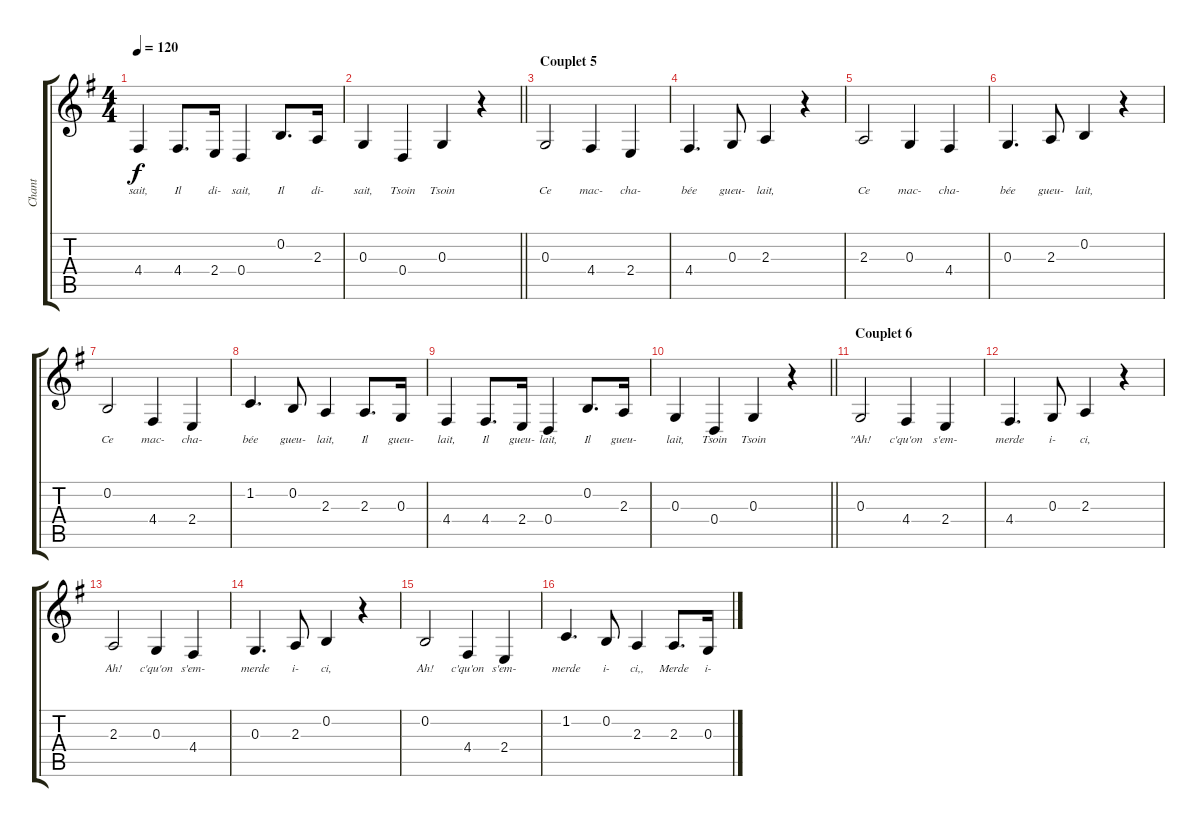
\track ("Chant" "Chant") {instrument violin}
\staff {score tabs}
\tuning (E4 B3 G3 D3 A2 E2) {hide}
\ts (4 4)
\tempo 120
\clef g2
\ks g
4.4.4{lyrics (0 "sait,") lyrics (1 "") lyrics (2 "") lyrics (3 "") lyrics (4 "") dy f} 4.4.8{d lyrics (0 "Il") lyrics (1 "") lyrics (2 "") lyrics (3 "") lyrics (4 "")} 2.4.16{lyrics (0 "di-") lyrics (1 "") lyrics (2 "") lyrics (3 "") lyrics (4 "")} 0.4.4{lyrics (0 "sait,") lyrics (1 "") lyrics (2 "") lyrics (3 "") lyrics (4 "")} 0.2.8{d lyrics (0 "Il") lyrics (1 "") lyrics (2 "") lyrics (3 "") lyrics (4 "")} 2.3.16{lyrics (0 "di-") lyrics (1 "") lyrics (2 "") lyrics (3 "") lyrics (4 "")} |
\barLineRight lightlight
0.3.4{lyrics (0 "sait,") lyrics (1 "") lyrics (2 "") lyrics (3 "") lyrics (4 "")} 0.4.4{lyrics (0 "Tsoin") lyrics (1 "") lyrics (2 "") lyrics (3 "") lyrics (4 "")} 0.3.4{lyrics (0 "Tsoin") lyrics (1 "") lyrics (2 "") lyrics (3 "") lyrics (4 "")} r.4 |
\section ("" "Couplet 5")
0.3.2{lyrics (0 "Ce") lyrics (1 "") lyrics (2 "") lyrics (3 "") lyrics (4 "")} 4.4.4{lyrics (0 "mac-") lyrics (1 "") lyrics (2 "") lyrics (3 "") lyrics (4 "")} 2.4.4{lyrics (0 "cha-") lyrics (1 "") lyrics (2 "") lyrics (3 "") lyrics (4 "")} |
4.4.4{d lyrics (0 "bée") lyrics (1 "") lyrics (2 "") lyrics (3 "") lyrics (4 "")} 0.3.8{lyrics (0 "gueu-") lyrics (1 "") lyrics (2 "") lyrics (3 "") lyrics (4 "")} 2.3.4{lyrics (0 "lait,") lyrics (1 "") lyrics (2 "") lyrics (3 "") lyrics (4 "")} r.4 |
2.3.2{lyrics (0 "Ce") lyrics (1 "") lyrics (2 "") lyrics (3 "") lyrics (4 "")} 0.3.4{lyrics (0 "mac-") lyrics (1 "") lyrics (2 "") lyrics (3 "") lyrics (4 "")} 4.4.4{lyrics (0 "cha-") lyrics (1 "") lyrics (2 "") lyrics (3 "") lyrics (4 "")} |
0.3.4{d lyrics (0 "bée") lyrics (1 "") lyrics (2 "") lyrics (3 "") lyrics (4 "")} 2.3.8{lyrics (0 "gueu-") lyrics (1 "") lyrics (2 "") lyrics (3 "") lyrics (4 "")} 0.2.4{lyrics (0 "lait,") lyrics (1 "") lyrics (2 "") lyrics (3 "") lyrics (4 "")} r.4 |
0.2.2{lyrics (0 "Ce") lyrics (1 "") lyrics (2 "") lyrics (3 "") lyrics (4 "")} 4.4.4{lyrics (0 "mac-") lyrics (1 "") lyrics (2 "") lyrics (3 "") lyrics (4 "")} 2.4.4{lyrics (0 "cha-") lyrics (1 "") lyrics (2 "") lyrics (3 "") lyrics (4 "")} |
1.2.4{d lyrics (0 "bée") lyrics (1 "") lyrics (2 "") lyrics (3 "") lyrics (4 "")} 0.2.8{lyrics (0 "gueu-") lyrics (1 "") lyrics (2 "") lyrics (3 "") lyrics (4 "")} 2.3.4{lyrics (0 "lait,") lyrics (1 "") lyrics (2 "") lyrics (3 "") lyrics (4 "")} 2.3.8{d lyrics (0 "Il") lyrics (1 "") lyrics (2 "") lyrics (3 "") lyrics (4 "")} 0.3.16{lyrics (0 "gueu-") lyrics (1 "") lyrics (2 "") lyrics (3 "") lyrics (4 "")} |
4.4.4{lyrics (0 "lait,") lyrics (1 "") lyrics (2 "") lyrics (3 "") lyrics (4 "")} 4.4.8{d lyrics (0 "Il") lyrics (1 "") lyrics (2 "") lyrics (3 "") lyrics (4 "")} 2.4.16{lyrics (0 "gueu-") lyrics (1 "") lyrics (2 "") lyrics (3 "") lyrics (4 "")} 0.4.4{lyrics (0 "lait,") lyrics (1 "") lyrics (2 "") lyrics (3 "") lyrics (4 "")} 0.2.8{d lyrics (0 "Il") lyrics (1 "") lyrics (2 "") lyrics (3 "") lyrics (4 "")} 2.3.16{lyrics (0 "gueu-") lyrics (1 "") lyrics (2 "") lyrics (3 "") lyrics (4 "")} |
\barLineRight lightlight
0.3.4{lyrics (0 "lait,") lyrics (1 "") lyrics (2 "") lyrics (3 "") lyrics (4 "")} 0.4.4{lyrics (0 "Tsoin") lyrics (1 "") lyrics (2 "") lyrics (3 "") lyrics (4 "")} 0.3.4{lyrics (0 "Tsoin") lyrics (1 "") lyrics (2 "") lyrics (3 "") lyrics (4 "")} r.4 |
\section ("" "Couplet 6")
0.3.2{lyrics (0 "\"Ah!") lyrics (1 "") lyrics (2 "") lyrics (3 "") lyrics (4 "")} 4.4.4{lyrics (0 "c'qu'on") lyrics (1 "") lyrics (2 "") lyrics (3 "") lyrics (4 "")} 2.4.4{lyrics (0 "s'em-") lyrics (1 "") lyrics (2 "") lyrics (3 "") lyrics (4 "")} |
4.4.4{d lyrics (0 "merde") lyrics (1 "") lyrics (2 "") lyrics (3 "") lyrics (4 "")} 0.3.8{lyrics (0 "i-") lyrics (1 "") lyrics (2 "") lyrics (3 "") lyrics (4 "")} 2.3.4{lyrics (0 "ci,") lyrics (1 "") lyrics (2 "") lyrics (3 "") lyrics (4 "")} r.4 |
2.3.2{lyrics (0 "Ah!") lyrics (1 "") lyrics (2 "") lyrics (3 "") lyrics (4 "")} 0.3.4{lyrics (0 "c'qu'on") lyrics (1 "") lyrics (2 "") lyrics (3 "") lyrics (4 "")} 4.4.4{lyrics (0 "s'em-") lyrics (1 "") lyrics (2 "") lyrics (3 "") lyrics (4 "")} |
0.3.4{d lyrics (0 "merde") lyrics (1 "") lyrics (2 "") lyrics (3 "") lyrics (4 "")} 2.3.8{lyrics (0 "i-") lyrics (1 "") lyrics (2 "") lyrics (3 "") lyrics (4 "")} 0.2.4{lyrics (0 "ci,") lyrics (1 "") lyrics (2 "") lyrics (3 "") lyrics (4 "")} r.4 |
0.2.2{lyrics (0 "Ah!") lyrics (1 "") lyrics (2 "") lyrics (3 "") lyrics (4 "")} 4.4.4{lyrics (0 "c'qu'on") lyrics (1 "") lyrics (2 "") lyrics (3 "") lyrics (4 "")} 2.4.4{lyrics (0 "s'em-") lyrics (1 "") lyrics (2 "") lyrics (3 "") lyrics (4 "")} |
1.2.4{d lyrics (0 "merde") lyrics (1 "") lyrics (2 "") lyrics (3 "") lyrics (4 "")} 0.2.8{lyrics (0 "i-") lyrics (1 "") lyrics (2 "") lyrics (3 "") lyrics (4 "")} 2.3.4{lyrics (0 "ci,,") lyrics (1 "") lyrics (2 "") lyrics (3 "") lyrics (4 "")} 2.3.8{d lyrics (0 "Merde") lyrics (1 "") lyrics (2 "") lyrics (3 "") lyrics (4 "")} 0.3.16{lyrics (0 "i-") lyrics (1 "") lyrics (2 "") lyrics (3 "") lyrics (4 "")}
